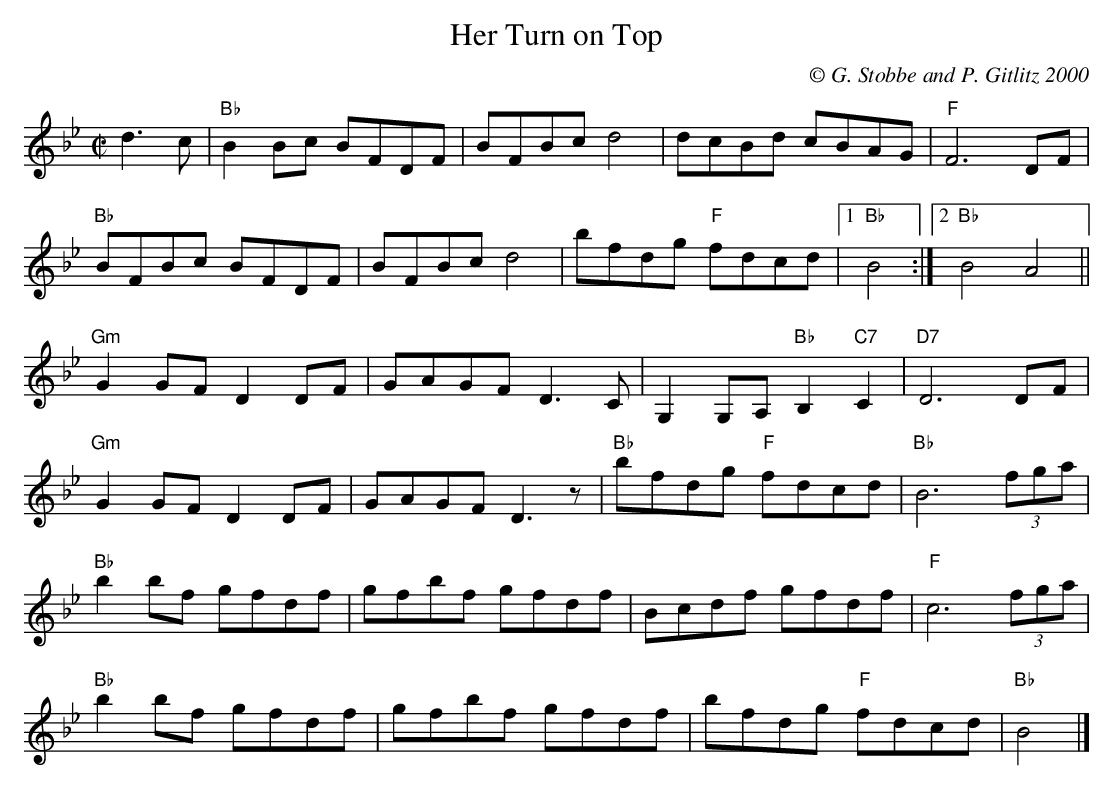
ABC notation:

X:1
T:Her Turn on Top
M:C|
L:1/8
C:© G. Stobbe and P. Gitlitz 2000
K:Bb
d3c|"Bb"B2Bc BFDF|BFBc d4|dcBd cBAG|"F"F6DF|!
"Bb"BFBc BFDF|BFBcd4|bfdg "F"fdcd|1"Bb"B4:|2"Bb"B4 A4||!
"Gm"G2GF D2DF|GAGF D3C|G,2G,A, "Bb"B,2 "C7"C2|"D7"D6DF|!
"Gm"G2GF D2DF|GAGF D3z|"Bb"bfdg "F"fdcd|"Bb"B6 (3fga|!
"Bb"b2bf gfdf|gfbf gfdf|Bcdf gfdf|"F"c6 (3fga|!
"Bb"b2bf gfdf|gfbf gfdf|bfdg "F"fdcd|"Bb"B4|]
